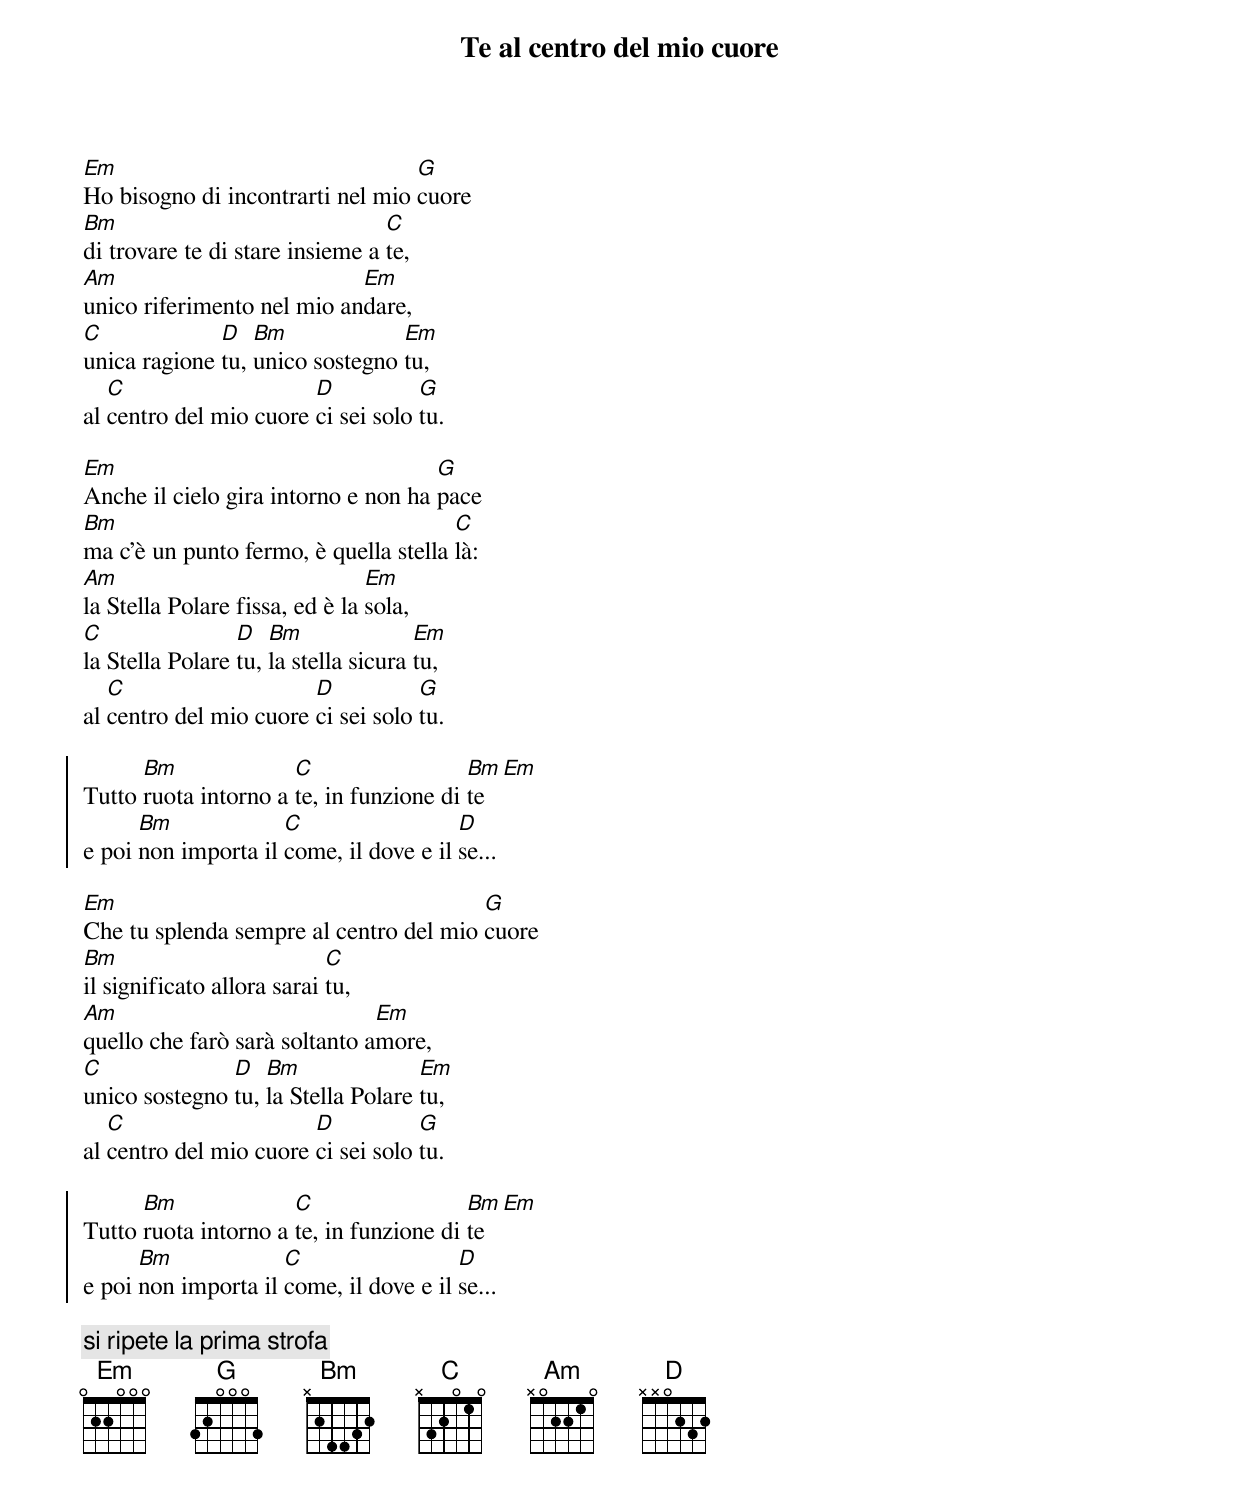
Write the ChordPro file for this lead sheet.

{title:Te al centro del mio cuore}
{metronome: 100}
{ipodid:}

[Em]Ho bisogno di incontrarti nel mio [G]cuore
[Bm]di trovare te di stare insieme a [C]te,
[Am]unico riferimento nel mio an[Em]dare,
[C]unica ragione [D]tu, [Bm]unico sostegno [Em]tu,
al [C]centro del mio cuore [D]ci sei solo [G]tu.

[Em]Anche il cielo gira intorno e non ha [G]pace
[Bm]ma c'è un punto fermo, è quella stella [C]là:
[Am]la Stella Polare fissa, ed è la [Em]sola,
[C]la Stella Polare [D]tu, [Bm]la stella sicura [Em]tu,
al [C]centro del mio cuore [D]ci sei solo [G]tu.

{soc}
Tutto [Bm]ruota intorno a [C]te, in funzione di [Bm]te[Em]
e poi [Bm]non importa il [C]come, il dove e il [D]se...
{eoc}

[Em]Che tu splenda sempre al centro del mio [G]cuore
[Bm]il significato allora sarai [C]tu,
[Am]quello che farò sarà soltanto a[Em]more,
[C]unico sostegno [D]tu, [Bm]la Stella Polare [Em]tu,
al [C]centro del mio cuore [D]ci sei solo [G]tu.

{soc}
Tutto [Bm]ruota intorno a [C]te, in funzione di [Bm]te[Em]
e poi [Bm]non importa il [C]come, il dove e il [D]se...
{eoc}

{c:si ripete la prima strofa}
